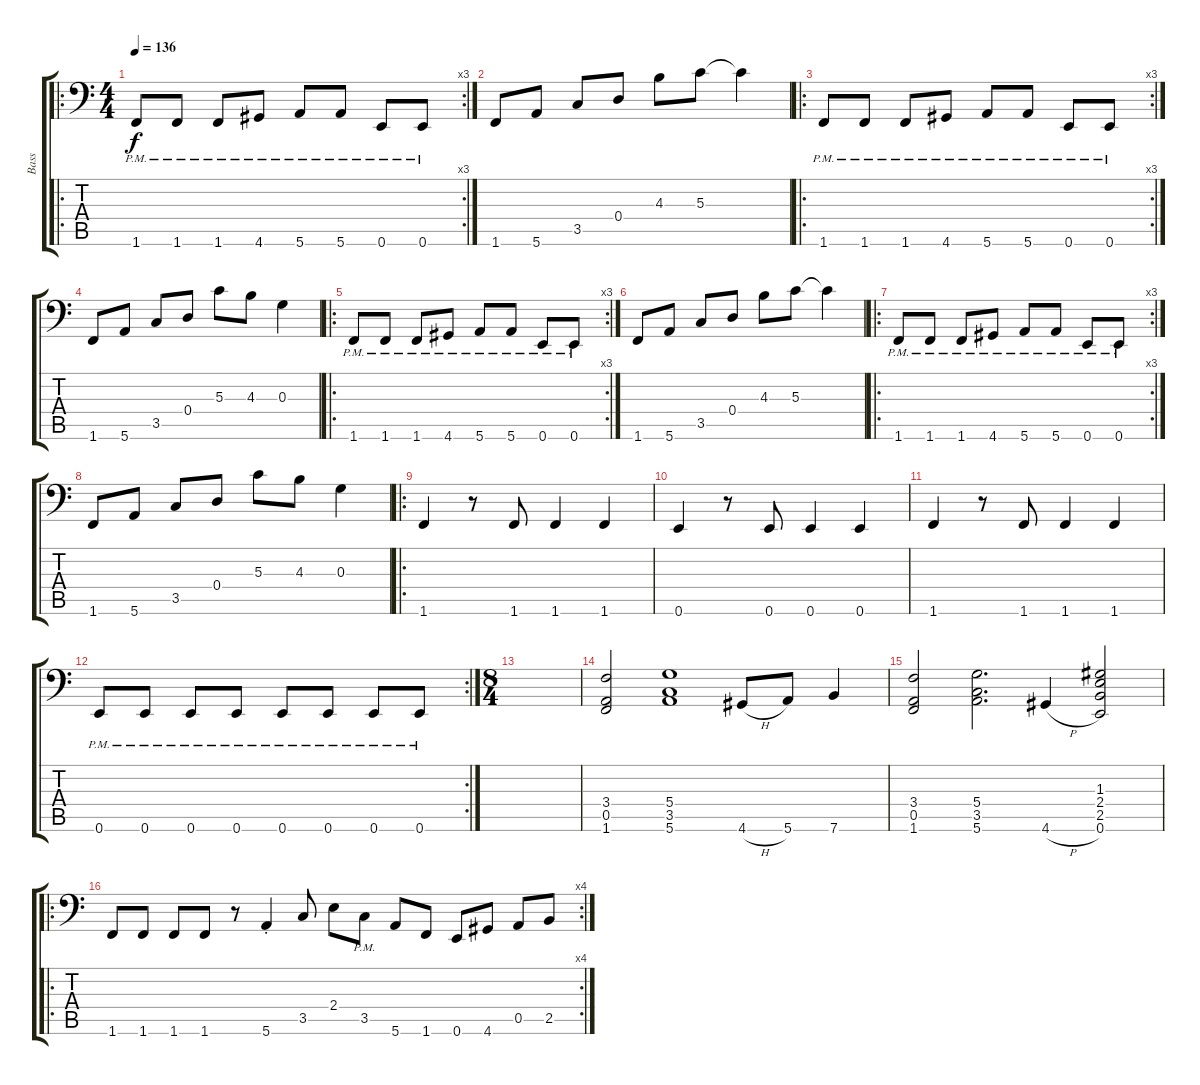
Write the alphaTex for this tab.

\track ("Bass" "Bass") {instrument electricbasspick}
\staff {score tabs}
\tuning (E3 B2 G2 D2 A1 E1) {hide}
\ro
\rc 3
\ts (4 4)
\tempo 136
\clef f4
\ks c
1.6{pm}.8{dy f} 1.6{pm}.8 1.6{pm}.8 4.6{pm}.8 5.6{pm}.8 5.6{pm}.8 0.6{pm}.8 0.6{pm}.8 |
1.6.8 5.6.8 3.5.8 0.4.8 4.3.8 5.3.8 5.3{t}.4 |
\ro
\rc 3
1.6{pm}.8 1.6{pm}.8 1.6{pm}.8 4.6{pm}.8 5.6{pm}.8 5.6{pm}.8 0.6{pm}.8 0.6{pm}.8 |
1.6.8 5.6.8 3.5.8 0.4.8 5.3.8 4.3.8 0.3.4 |
\ro
\rc 3
1.6{pm}.8 1.6{pm}.8 1.6{pm}.8 4.6{pm}.8 5.6{pm}.8 5.6{pm}.8 0.6{pm}.8 0.6{pm}.8 |
1.6.8 5.6.8 3.5.8 0.4.8 4.3.8 5.3.8 5.3{t}.4 |
\ro
\rc 3
1.6{pm}.8 1.6{pm}.8 1.6{pm}.8 4.6{pm}.8 5.6{pm}.8 5.6{pm}.8 0.6{pm}.8 0.6{pm}.8 |
1.6.8 5.6.8 3.5.8 0.4.8 5.3.8 4.3.8 0.3.4 |
\ro
1.6.4 r.8 1.6.8 1.6.4 1.6.4 |
0.6.4 r.8 0.6.8 0.6.4 0.6.4 |
1.6.4 r.8 1.6.8 1.6.4 1.6.4 |
\rc 2
0.6{pm}.8 0.6{pm}.8 0.6{pm}.8 0.6{pm}.8 0.6{pm}.8 0.6{pm}.8 0.6{pm}.8 0.6{pm}.8 |
\ts (8 4)
|
(3.4 0.5 1.6).2 (5.4 3.5 5.6).1 4.6{h}.8 5.6.8 7.6.4 |
(3.4 0.5 1.6).2 (5.4 3.5 5.6).2{d} 4.6{h}.4 (1.3 2.4 2.5 0.6).2 |
\ro
\rc 4
1.6.8 1.6.8 1.6.8 1.6.8 r.8 5.6{st}.4 3.5.8 2.4.8 3.5{pm}.8 5.6.8 1.6.8 0.6.8 4.6.8 0.5.8 2.5.8
